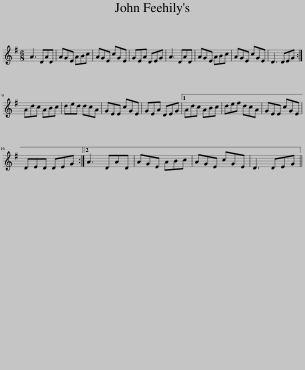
X:1
L:1/8
M:6/8
I:linebreak $
K:G
V:1 treble
V:1
 A3 DAD | AGE ABc | AGE cGE | GEA DEG | A3 DAD | %5
 AGE ABc | AGE cGE | D3 DEG :|$ Adc ABc | ded dcA | %10
 GEE cGE | GEA DEG |1 Adc ABc | def dcA | GEE cGE |$ %15
 DED DEG :|2 A3 DAD | AGE ABc | AGE cGE | D3 DEG || %20
